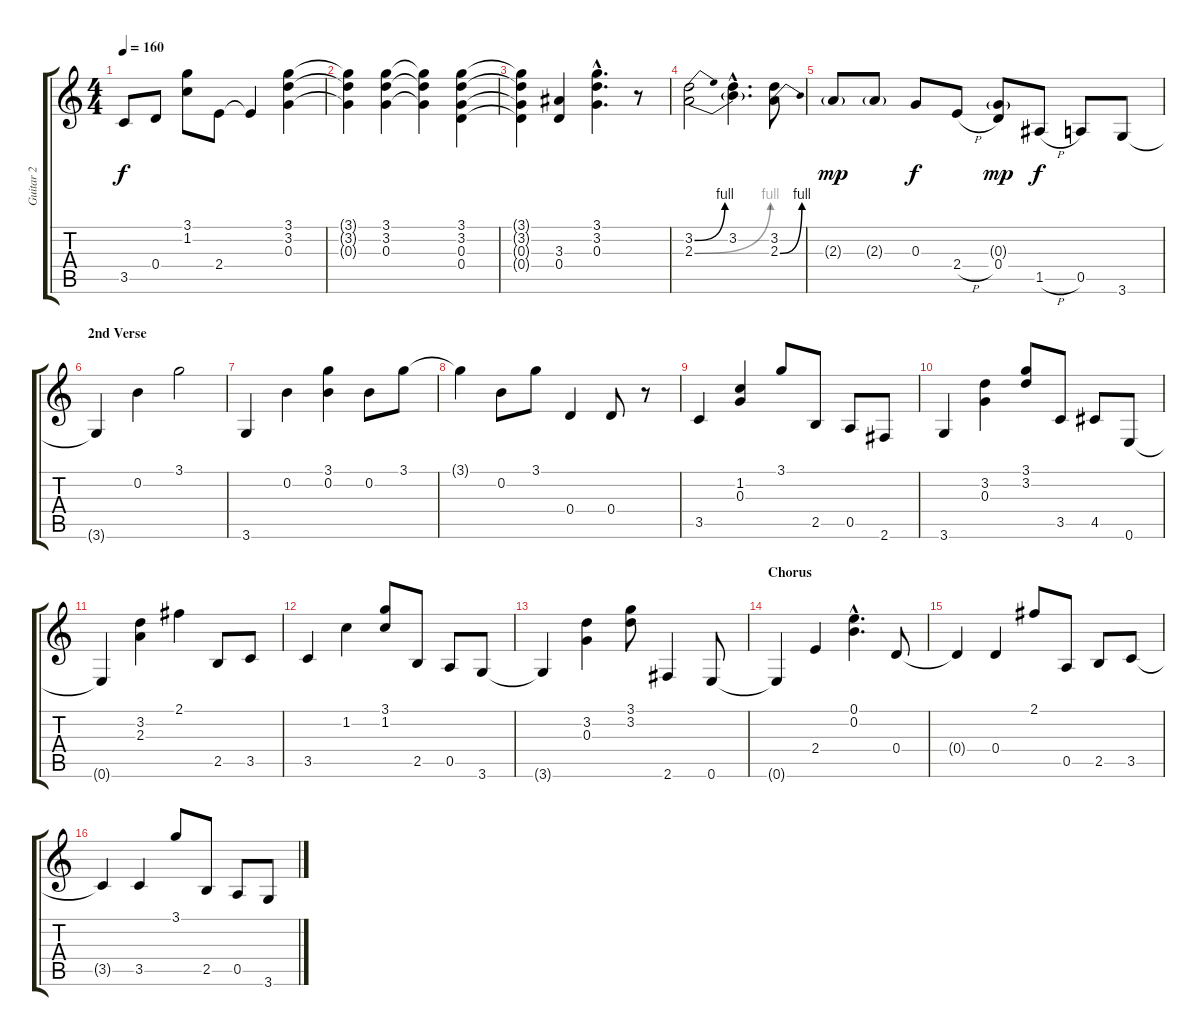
\track ("Guitar 2" "Guitar 2") {instrument electricguitarclean}
\staff {score tabs}
\tuning (E4 B3 G3 D3 A2 E2) {hide}
\ts (4 4)
\tempo 160
\clef g2
\ks c
3.5{t}.8{dy f} 0.4.8 (3.1 1.2).8 2.4.8 2.4{t}.4 (3.1 3.2 0.3).4 |
(3.1{t} 3.2{t} 0.3{t}).4 (3.1 3.2 0.3).4 (3.1{t} 3.2{t} 0.3{t}).4 (3.1 3.2 0.3 0.4).4 |
(3.1{t} 3.2{t} 0.3{t} 0.4{t}).4 (3.3 0.4).4 (3.1{hac} 3.2{hac} 0.3{hac}).4{d} r.8 |
(3.2{be (bend 0 0 60 4)} 2.3{be (bend 0 0 60 4)}).2 (3.2{hac} 2.3{hac t}).4{d} (3.2 2.3{be (bend 0 0 60 4)}).8 |
2.3{g}.8{dy mp} 2.3{g}.8 0.3.8{dy f} 2.4{h}.8 (0.3{g} 0.4).8{dy mp} 1.5{h}.8{dy f} 0.5.8 3.6.8 |
\section ("" "2nd Verse")
3.6{t}.4 0.2.4 3.1.2 |
3.6.4 0.2.4 (3.1 0.2).4 0.2.8 3.1.8 |
3.1{t}.4 0.2.8 3.1.8 0.4.4 0.4.8 r.8 |
3.5.4 (1.2 0.3).4 3.1.8 2.5.8 0.5.8 2.6.8 |
3.6.4 (3.2 0.3).4 (3.1 3.2).8 3.5.8 4.5.8 0.6.8 |
0.6{t}.4 (3.2 2.3).4 2.1.4 2.5.8 3.5.8 |
3.5.4 1.2.4 (3.1 1.2).8 2.5.8 0.5.8 3.6.8 |
3.6{t}.4 (3.2 0.3).4 (3.1 3.2).8 2.6.4 0.6.8 |
\section ("" "Chorus")
0.6{t}.4 2.4.4 (0.1{hac} 0.2{hac}).4{d} 0.4.8 |
0.4{t}.4 0.4.4 2.1.8 0.5.8 2.5.8 3.5.8 |
3.5{t}.4 3.5.4 3.1.8 2.5.8 0.5.8 3.6.8
